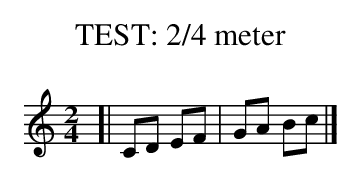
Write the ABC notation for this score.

X:1
T: TEST: 2/4 meter
M: 2/4
L: 1/8
K: C
[| CD EF | GA Bc |]
